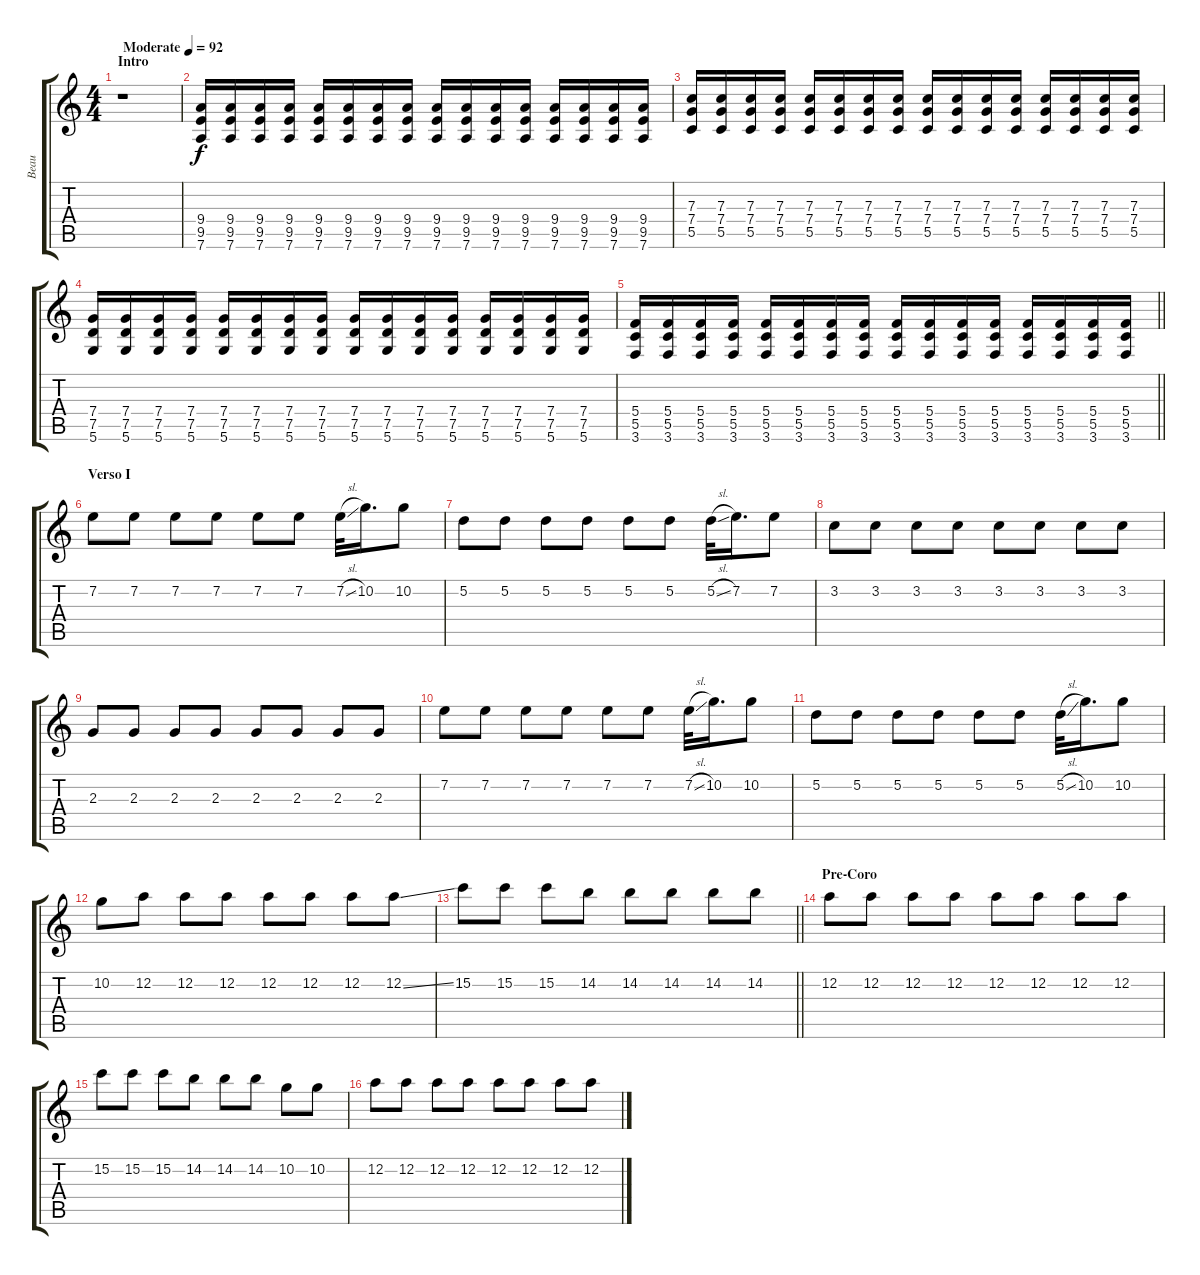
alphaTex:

\track ("Beau" "Beau") {instrument distortionguitar}
\staff {score tabs}
\tuning (D4 A3 F3 C3 G2 D2) {hide}
\ts (4 4)
\section ("" "Intro")
\tempo (92 "Moderate")
\clef g2
\ks c
r.1{dy f instrument distortionguitar} |
(9.4 9.5 7.6).16 (9.4 9.5 7.6).16 (9.4 9.5 7.6).16 (9.4 9.5 7.6).16 (9.4 9.5 7.6).16 (9.4 9.5 7.6).16 (9.4 9.5 7.6).16 (9.4 9.5 7.6).16 (9.4 9.5 7.6).16 (9.4 9.5 7.6).16 (9.4 9.5 7.6).16 (9.4 9.5 7.6).16 (9.4 9.5 7.6).16 (9.4 9.5 7.6).16 (9.4 9.5 7.6).16 (9.4 9.5 7.6).16 |
(7.3 7.4 5.5).16 (7.3 7.4 5.5).16 (7.3 7.4 5.5).16 (7.3 7.4 5.5).16 (7.3 7.4 5.5).16 (7.3 7.4 5.5).16 (7.3 7.4 5.5).16 (7.3 7.4 5.5).16 (7.3 7.4 5.5).16 (7.3 7.4 5.5).16 (7.3 7.4 5.5).16 (7.3 7.4 5.5).16 (7.3 7.4 5.5).16 (7.3 7.4 5.5).16 (7.3 7.4 5.5).16 (7.3 7.4 5.5).16 |
(7.4 7.5 5.6).16 (7.4 7.5 5.6).16 (7.4 7.5 5.6).16 (7.4 7.5 5.6).16 (7.4 7.5 5.6).16 (7.4 7.5 5.6).16 (7.4 7.5 5.6).16 (7.4 7.5 5.6).16 (7.4 7.5 5.6).16 (7.4 7.5 5.6).16 (7.4 7.5 5.6).16 (7.4 7.5 5.6).16 (7.4 7.5 5.6).16 (7.4 7.5 5.6).16 (7.4 7.5 5.6).16 (7.4 7.5 5.6).16 |
\barLineRight lightlight
(5.4 5.5 3.6).16 (5.4 5.5 3.6).16 (5.4 5.5 3.6).16 (5.4 5.5 3.6).16 (5.4 5.5 3.6).16 (5.4 5.5 3.6).16 (5.4 5.5 3.6).16 (5.4 5.5 3.6).16 (5.4 5.5 3.6).16 (5.4 5.5 3.6).16 (5.4 5.5 3.6).16 (5.4 5.5 3.6).16 (5.4 5.5 3.6).16 (5.4 5.5 3.6).16 (5.4 5.5 3.6).16 (5.4 5.5 3.6).16 |
\section ("" "Verso I")
7.2.8{volume 12} 7.2.8 7.2.8 7.2.8 7.2.8 7.2.8 7.2{sl}.32 10.2.16{d} 10.2.8 |
5.2.8 5.2.8 5.2.8 5.2.8 5.2.8 5.2.8 5.2{sl}.32 7.2.16{d} 7.2.8 |
3.2.8 3.2.8 3.2.8 3.2.8 3.2.8 3.2.8 3.2.8 3.2.8 |
2.3.8 2.3.8 2.3.8 2.3.8 2.3.8 2.3.8 2.3.8 2.3.8 |
7.2.8 7.2.8 7.2.8 7.2.8 7.2.8 7.2.8 7.2{sl}.32 10.2.16{d} 10.2.8 |
5.2.8 5.2.8 5.2.8 5.2.8 5.2.8 5.2.8 5.2{sl}.32 10.2.16{d} 10.2.8 |
10.2.8 12.2.8 12.2.8 12.2.8 12.2.8 12.2.8 12.2.8 12.2{ss}.8 |
\barLineRight lightlight
15.2.8 15.2.8 15.2.8 14.2.8 14.2.8 14.2.8 14.2.8 14.2.8 |
\section ("" "Pre-Coro")
12.2.8 12.2.8 12.2.8 12.2.8 12.2.8 12.2.8 12.2.8 12.2.8 |
15.2.8 15.2.8 15.2.8 14.2.8 14.2.8 14.2.8 10.2.8 10.2.8 |
12.2.8 12.2.8 12.2.8 12.2.8 12.2.8 12.2.8 12.2.8 12.2.8
